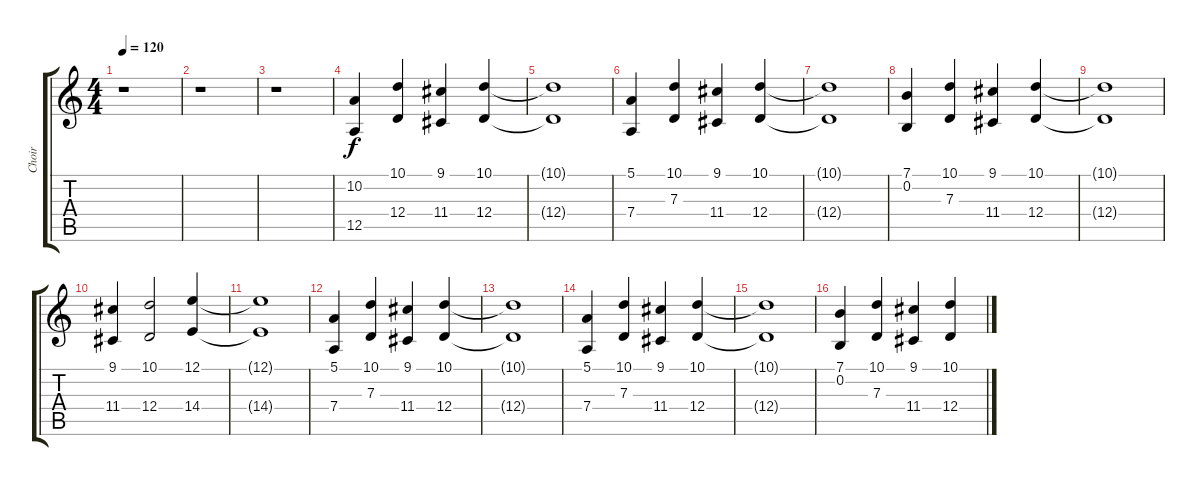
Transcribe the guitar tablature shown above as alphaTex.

\track ("Choir" "Choir") {instrument choiraahs}
\staff {score tabs}
\tuning (E4 B3 G3 D3 A2 E2) {hide}
\ts (4 4)
\tempo 120
\clef g2
\ks c
r.1{dy f} |
r.1 |
r.1 |
(10.2 12.5).4 (10.1 12.4).4 (9.1 11.4).4 (10.1 12.4).4 |
(10.1{t} 12.4{t}).1 |
(5.1 7.4).4 (10.1 7.3).4 (9.1 11.4).4 (10.1 12.4).4 |
(10.1{t} 12.4{t}).1 |
(7.1 0.2).4 (10.1 7.3).4 (9.1 11.4).4 (10.1 12.4).4 |
(10.1{t} 12.4{t}).1 |
(9.1 11.4).4 (10.1 12.4).2 (12.1 14.4).4 |
(12.1{t} 14.4{t}).1 |
(5.1 7.4).4 (10.1 7.3).4 (9.1 11.4).4 (10.1 12.4).4 |
(10.1{t} 12.4{t}).1 |
(5.1 7.4).4 (10.1 7.3).4 (9.1 11.4).4 (10.1 12.4).4 |
(10.1{t} 12.4{t}).1 |
(7.1 0.2).4 (10.1 7.3).4 (9.1 11.4).4 (10.1 12.4).4
